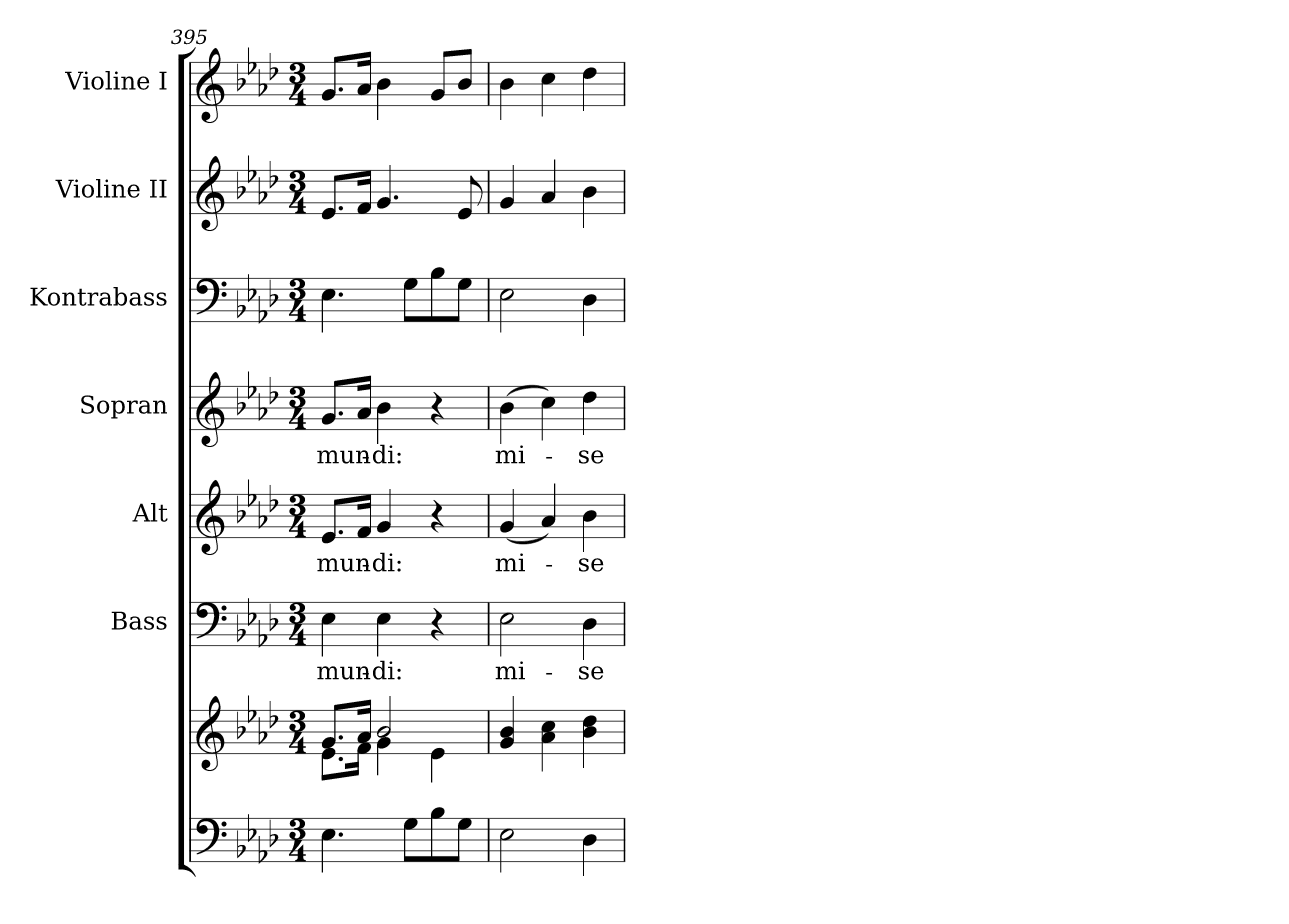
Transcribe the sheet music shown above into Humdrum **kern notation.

**kern	**kern	**kern	**text	**kern	**text	**kern	**text	**kern	**kern	**kern
*part7	*part7	*part6	*part6	*part5	*part5	*part4	*part4	*part3	*part2	*part1
*staff8	*staff7	*staff6	*staff6	*staff5	*staff5	*staff4	*staff4	*staff3	*staff2	*staff1
*	*	*I"Bass	*	*I"Alt	*	*I"Sopran	*	*I"Kontrabass	*I"Violine II	*I"Violine I
*	*	*I'B.	*	*I'A.	*	*I'S.	*	*I'Kb.	*I'Vl. II	*I'Vl. I
*clefF4	*clefG2	*clefF4	*	*clefG2	*	*clefG2	*	*clefF4	*clefG2	*clefG2
*	*	*	*	*	*	*	*	*ITrd7c12	*	*
*k[b-e-a-d-]	*k[b-e-a-d-]	*k[b-e-a-d-]	*	*k[b-e-a-d-]	*	*k[b-e-a-d-]	*	*k[b-e-a-d-]	*k[b-e-a-d-]	*k[b-e-a-d-]
*A-:	*A-:	*A-:	*	*A-:	*	*A-:	*	*A-:	*A-:	*A-:
*M3/4	*M3/4	*M3/4	*	*M3/4	*	*M3/4	*	*M3/4	*M3/4	*M3/4
=395	=395	=395	=395	=395	=395	=395	=395	=395	=395	=395
*	*^	*	*	*	*	*	*	*	*	*
!	!	!	!	!LO:LY:b	!	!LO:LY:b	!	!LO:LY:b	!	!	!
4.E-\	8.g/L	8.e-\L	4E-\	mun-	8.e-/L	mun-	8.g/L	mun-	4.EE-\	8.e-/L	8.g/L
.	16a-/Jk	16f\Jk	.	.	16f/Jk	.	16a-/Jk	.	.	16f/Jk	16a-/Jk
!	!	!	!	!LO:LY:b	!	!LO:LY:b	!	!LO:LY:b	!	!	!
.	2b-/	4g\	4E-\	-di:	4g/	-di:	4b-\	-di:	.	4.g/	4b-\
8G\L	.	.	.	.	.	.	.	.	8GG\L	.	.
8B-\	.	4e-\	4r	.	4r	.	4r	.	8BB-\	.	8g/L
8G\J	.	.	.	.	.	.	.	.	8GG\J	8e-/	8b-/J
*	*v	*v	*	*	*	*	*	*	*	*	*
=396	=396	=396	=396	=396	=396	=396	=396	=396	=396	=396
!	!	!	!LO:LY:b	!	!LO:LY:b	!	!LO:LY:b	!	!	!
2E-\	4g/ 4b-/	2E-\	mi-	(<4g/	mi-	(>4b-\	mi-	2EE-\	4g/	4b-\
.	4a-\ 4cc\	.	.	4a-/)	.	4cc\)	.	.	4a-/	4cc\
!	!	!	!LO:LY:b	!	!LO:LY:b	!	!LO:LY:b	!	!	!
4D-\	4b-\ 4dd-\	4D-\	-se-	4b-\	-se-	4dd-\	-se-	4DD-\	4b-\	4dd-\
=	=	=	=	=	=	=	=	=	=	=
*-	*-	*-	*-	*-	*-	*-	*-	*-	*-	*-
